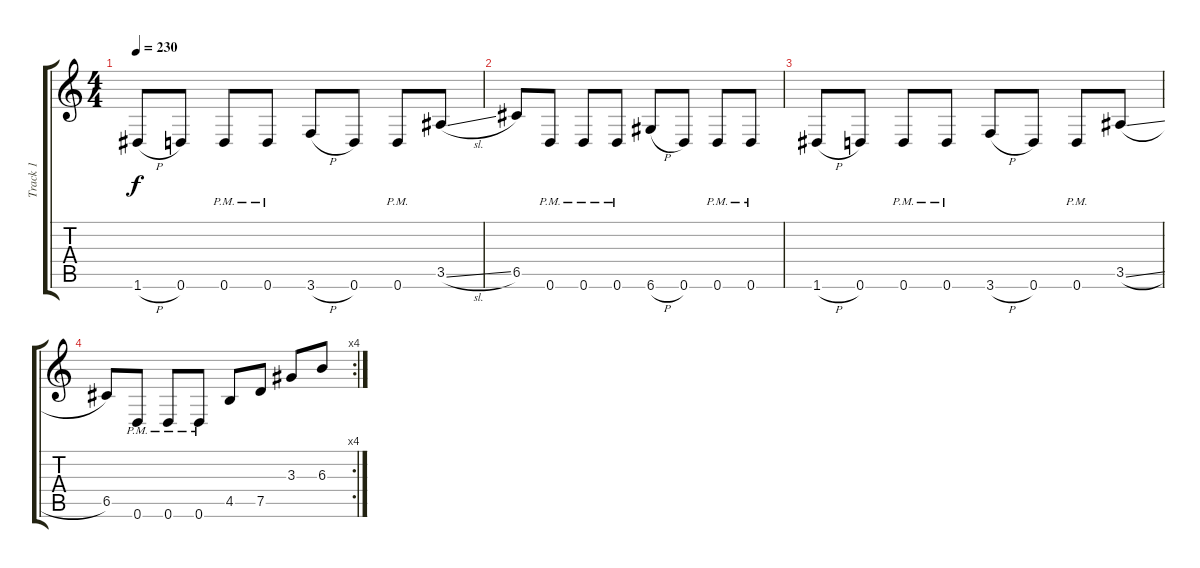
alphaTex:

\track ("Track 1" "Track 1") {instrument distortionguitar}
\staff {score tabs}
\tuning (D4 A3 F3 C3 G2 D2) {hide}
\ts (4 4)
\tempo 230
\clef g2
\ks c
1.6{h}.8{dy f} 0.6.8 0.6{pm}.8 0.6{pm}.8 3.6{h}.8 0.6.8 0.6{pm}.8 3.5{sl}.8 |
6.5.8 0.6{pm}.8 0.6{pm}.8 0.6{pm}.8 6.6{h}.8 0.6.8 0.6{pm}.8 0.6{pm}.8 |
1.6{h}.8 0.6.8 0.6{pm}.8 0.6{pm}.8 3.6{h}.8 0.6.8 0.6{pm}.8 3.5{sl}.8 |
\rc 4
6.5.8 0.6{pm}.8 0.6{pm}.8 0.6{pm}.8 4.5.8 7.5.8 3.3.8 6.3.8
